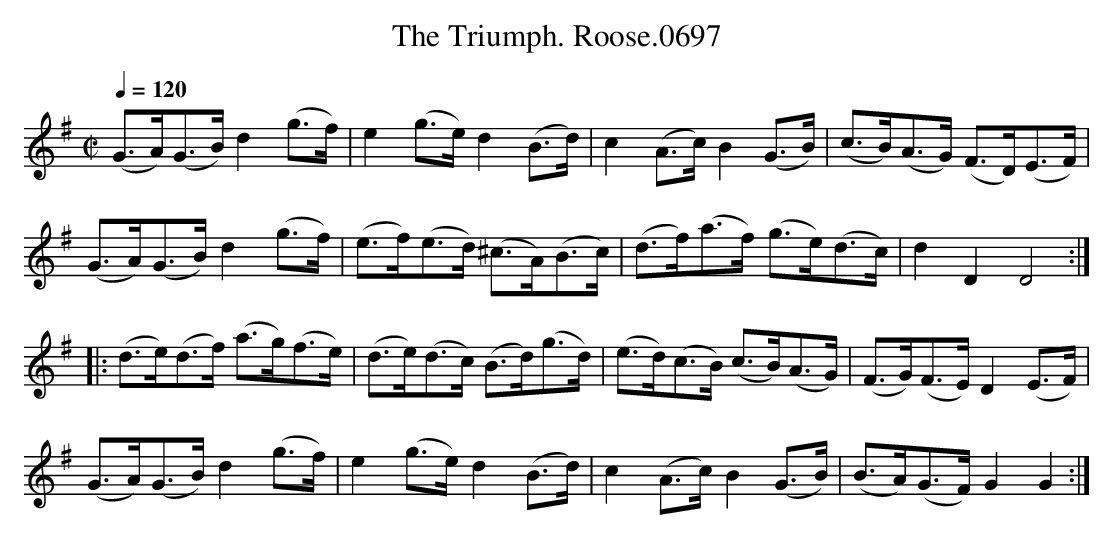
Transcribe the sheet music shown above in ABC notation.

X:1
T:Triumph. Roose.0697, The
L:1/8
M:C|
Q:1/4=120
K:G
(G>A)(G>B) d2(g>f)|e2(g>e)d2(B>d)|c2(A>c)B2(G>B)|(c>B)(A>G) (F>D)(E>F)|
(G>A)(G>B) d2(g>f)|(e>f)(e>d) (^c>A)(B>c)|(d>f)(a>f) (g>e)(d>c)|d2D2D4:|
|:(d>e)(d>f) (a>g)(f>e)|(d>e)(d>c) (B>d)(g>d)|(e>d)(c>B) (c>B)(A>G)|(F>G)(F>E) D2(E>F)|
(G>A)(G>B) d2(g>f)|e2(g>e)d2(B>d)|c2(A>c)B2(G>B)|(B>A)(G>F) G2G2:|
